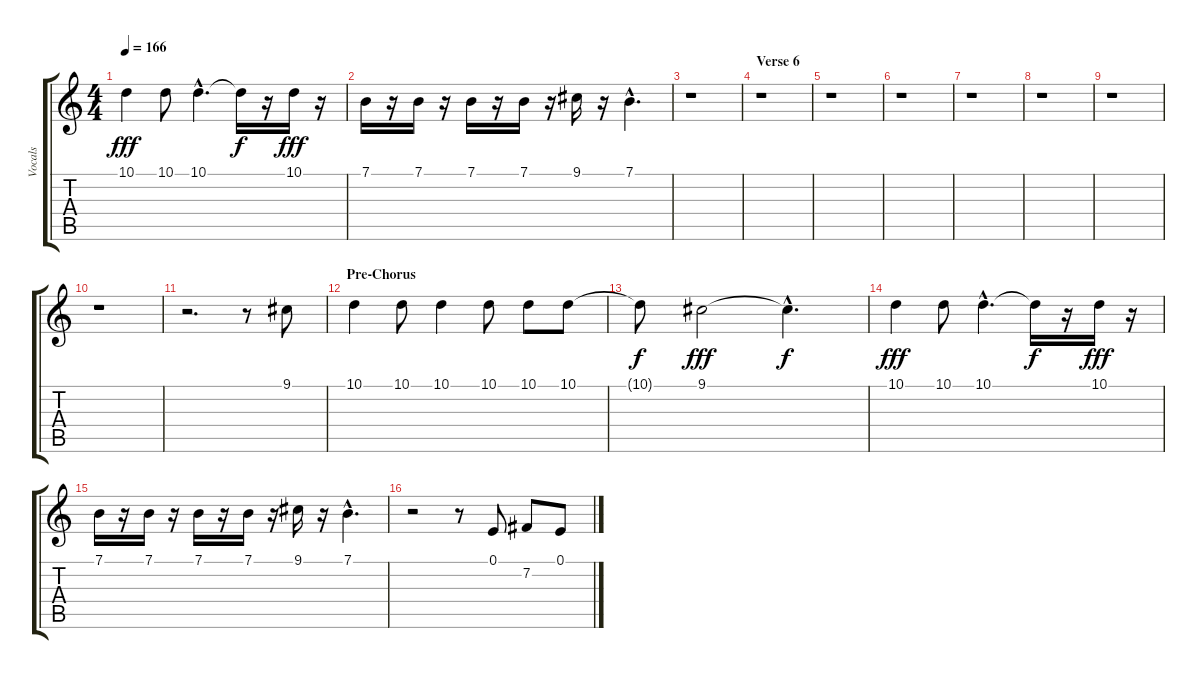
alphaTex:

\track ("Vocals" "Vocals") {instrument baritonesax}
\staff {score tabs}
\tuning (E4 B3 G3 D3 A2 E2) {hide}
\ts (4 4)
\tempo 166
\clef g2
\ks c
10.1.4{dy fff} 10.1.8 10.1{hac}.4{d} 10.1{t}.16{dy f} r.16 10.1.16{dy fff} r.16 |
7.1.16 r.16 7.1.16 r.16 7.1.16 r.16 7.1.16 r.16 9.1.16 r.16 7.1{hac}.4{d} |
r.1 |
\section ("" "Verse 6")
r.1 |
r.1 |
r.1 |
r.1 |
r.1 |
r.1 |
r.1 |
r.2{d} r.8 9.1.8 |
\section ("" "Pre-Chorus")
10.1.4 10.1.8 10.1.4 10.1.8 10.1.8 10.1.8 |
10.1{t}.8{dy f} 9.1.2{dy fff} 9.1{hac t}.4{d dy f} |
10.1.4{dy fff} 10.1.8 10.1{hac}.4{d} 10.1{t}.16{dy f} r.16 10.1.16{dy fff} r.16 |
7.1.16 r.16 7.1.16 r.16 7.1.16 r.16 7.1.16 r.16 9.1.16 r.16 7.1{hac}.4{d} |
r.2 r.8 0.1.8 7.2.8 0.1.8
